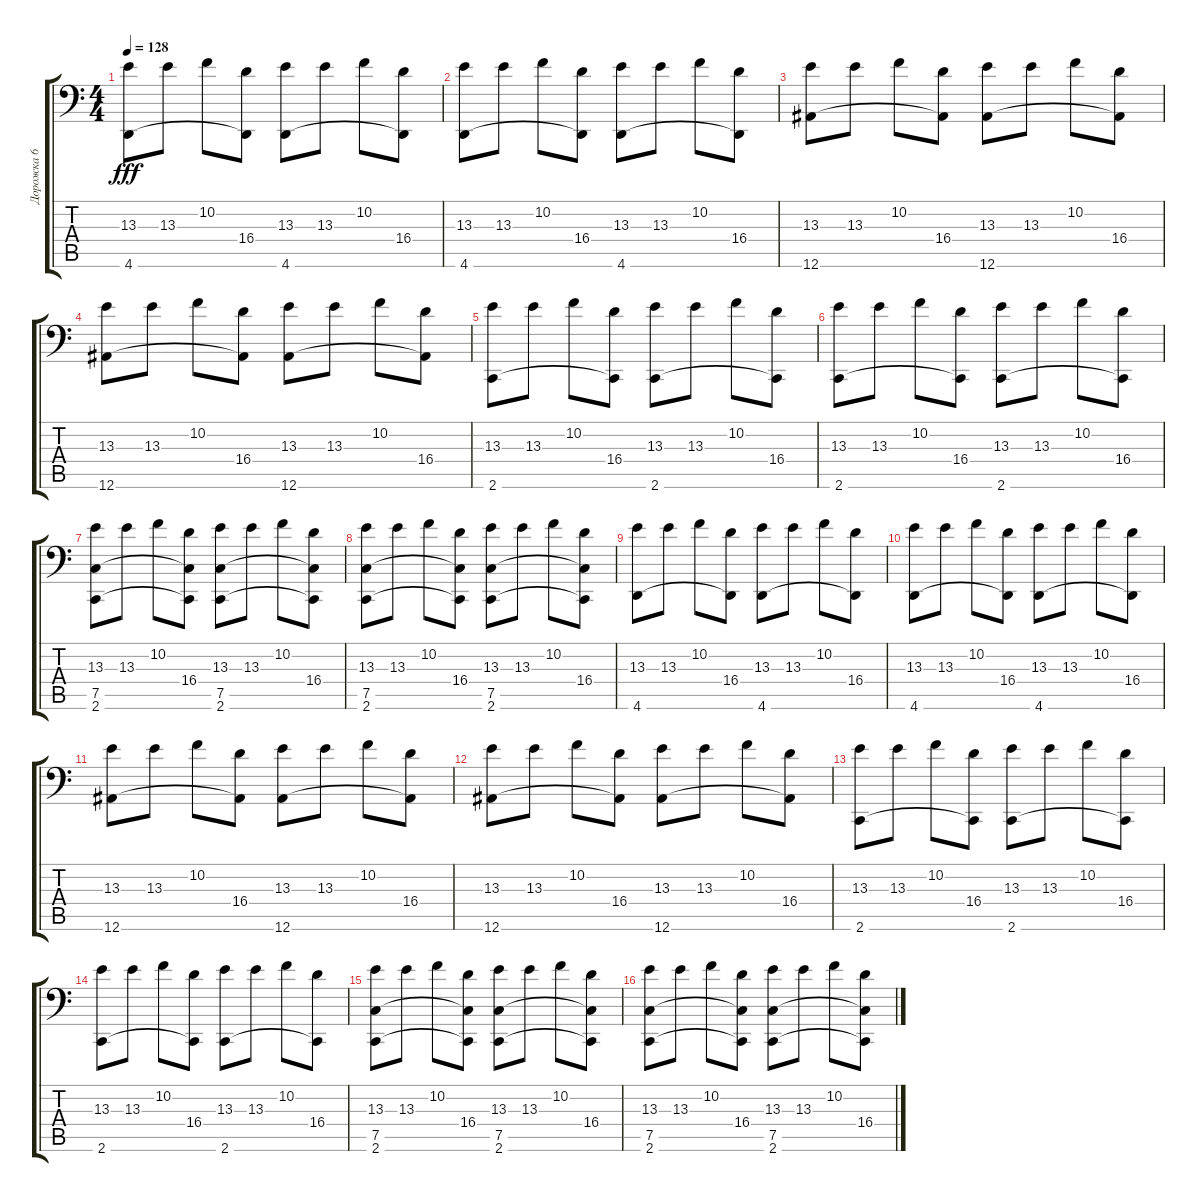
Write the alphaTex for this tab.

\track ("Дорожка 6" "Дорожка 6") {solo instrument stringensemble1}
\staff {score tabs}
\tuning (C4 G3 Eb3 Bb2 F2 Bb1) {hide}
\ts (4 4)
\tempo 128
\clef f4
\ks c
(13.3 4.6).8{dy fff} 13.3.8 10.2.8 (16.4 4.6{t}).8 (13.3 4.6).8 13.3.8 10.2.8 (16.4 4.6{t}).8 |
(13.3 4.6).8 13.3.8 10.2.8 (16.4 4.6{t}).8 (13.3 4.6).8 13.3.8 10.2.8 (16.4 4.6{t}).8 |
(13.3 12.6).8 13.3.8 10.2.8 (16.4 12.6{t}).8 (13.3 12.6).8 13.3.8 10.2.8 (16.4 12.6{t}).8 |
(13.3 12.6).8 13.3.8 10.2.8 (16.4 12.6{t}).8 (13.3 12.6).8 13.3.8 10.2.8 (16.4 12.6{t}).8 |
(13.3 2.6).8 13.3.8 10.2.8 (16.4 2.6{t}).8 (13.3 2.6).8 13.3.8 10.2.8 (16.4 2.6{t}).8 |
(13.3 2.6).8 13.3.8 10.2.8 (16.4 2.6{t}).8 (13.3 2.6).8 13.3.8 10.2.8 (16.4 2.6{t}).8 |
(13.3 7.5 2.6).8 13.3.8 10.2.8 (16.4 7.5{t} 2.6{t}).8 (13.3 7.5 2.6).8 13.3.8 10.2.8 (16.4 7.5{t} 2.6{t}).8 |
(13.3 7.5 2.6).8 13.3.8 10.2.8 (16.4 7.5{t} 2.6{t}).8 (13.3 7.5 2.6).8 13.3.8 10.2.8 (16.4 7.5{t} 2.6{t}).8 |
(13.3 4.6).8 13.3.8 10.2.8 (16.4 4.6{t}).8 (13.3 4.6).8 13.3.8 10.2.8 (16.4 4.6{t}).8 |
(13.3 4.6).8 13.3.8 10.2.8 (16.4 4.6{t}).8 (13.3 4.6).8 13.3.8 10.2.8 (16.4 4.6{t}).8 |
(13.3 12.6).8 13.3.8 10.2.8 (16.4 12.6{t}).8 (13.3 12.6).8 13.3.8 10.2.8 (16.4 12.6{t}).8 |
(13.3 12.6).8 13.3.8 10.2.8 (16.4 12.6{t}).8 (13.3 12.6).8 13.3.8 10.2.8 (16.4 12.6{t}).8 |
(13.3 2.6).8 13.3.8 10.2.8 (16.4 2.6{t}).8 (13.3 2.6).8 13.3.8 10.2.8 (16.4 2.6{t}).8 |
(13.3 2.6).8 13.3.8 10.2.8 (16.4 2.6{t}).8 (13.3 2.6).8 13.3.8 10.2.8 (16.4 2.6{t}).8 |
(13.3 7.5 2.6).8 13.3.8 10.2.8 (16.4 7.5{t} 2.6{t}).8 (13.3 7.5 2.6).8 13.3.8 10.2.8 (16.4 7.5{t} 2.6{t}).8 |
(13.3 7.5 2.6).8 13.3.8 10.2.8 (16.4 7.5{t} 2.6{t}).8 (13.3 7.5 2.6).8 13.3.8 10.2.8 (16.4 7.5{t} 2.6{t}).8
